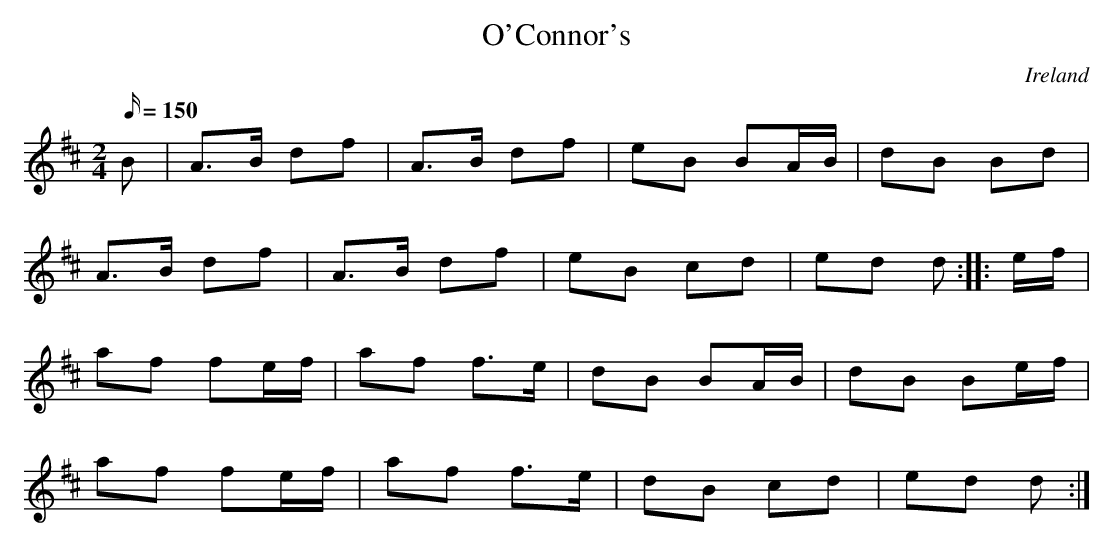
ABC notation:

X:1
T:O'Connor's
M:2/4
L:1/16
Q:150
O:Ireland
K:D
B2|A3B d2f2|A3B d2f2|e2B2 B2AB|d2B2 B2d2|
A3B d2f2|A3B d2f2|e2B2 c2d2|e2d2 d2::ef|
a2f2 f2ef|a2f2 f3e|d2B2 B2AB|d2B2 B2ef|
a2f2 f2ef|a2f2 f3e|d2B2 c2d2|e2d2 d2:|
